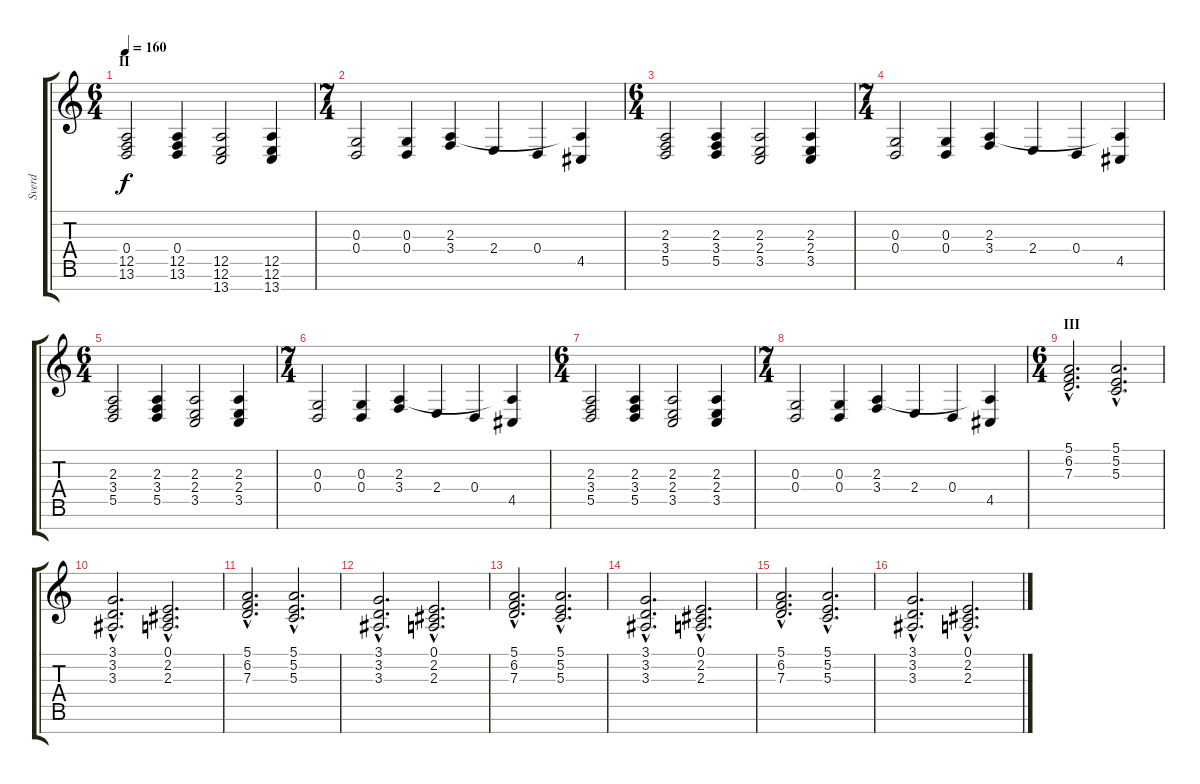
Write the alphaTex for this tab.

\track ("Sverd" "Sverd") {instrument synthstrings1}
\staff {score tabs}
\tuning (E4 B3 G3 D3 A2 E2 B1) {hide}
\ts (6 4)
\section ("" "II")
\tempo 160
\clef g2
\ks c
(0.4 12.5 13.6).2{dy f} (0.4 12.5 13.6).4 (12.5 12.6 13.7).2 (12.5 12.6 13.7).4 |
\ts (7 4)
(0.3 0.4).2 (0.3 0.4).4 (2.3 3.4).4 2.4.4 0.4.4 (2.3{t} 4.5).4 |
\ts (6 4)
(2.3 3.4 5.5).2 (2.3 3.4 5.5).4 (2.3 2.4 3.5).2 (2.3 2.4 3.5).4 |
\ts (7 4)
(0.3 0.4).2 (0.3 0.4).4 (2.3 3.4).4 2.4.4 0.4.4 (2.3{t} 4.5).4 |
\ts (6 4)
(2.3 3.4 5.5).2 (2.3 3.4 5.5).4 (2.3 2.4 3.5).2 (2.3 2.4 3.5).4 |
\ts (7 4)
(0.3 0.4).2 (0.3 0.4).4 (2.3 3.4).4 2.4.4 0.4.4 (2.3{t} 4.5).4 |
\ts (6 4)
(2.3 3.4 5.5).2 (2.3 3.4 5.5).4 (2.3 2.4 3.5).2 (2.3 2.4 3.5).4 |
\ts (7 4)
(0.3 0.4).2 (0.3 0.4).4 (2.3 3.4).4 2.4.4 0.4.4 (2.3{t} 4.5).4 |
\ts (6 4)
\section ("" "III")
(5.1{hac} 6.2{hac} 7.3{hac}).2{d} (5.1{hac} 5.2{hac} 5.3{hac}).2{d} |
(3.1{hac} 3.2{hac} 3.3{hac}).2{d} (0.1{hac} 2.2{hac} 2.3{hac}).2{d} |
(5.1{hac} 6.2{hac} 7.3{hac}).2{d} (5.1{hac} 5.2{hac} 5.3{hac}).2{d} |
(3.1{hac} 3.2{hac} 3.3{hac}).2{d} (0.1{hac} 2.2{hac} 2.3{hac}).2{d} |
(5.1{hac} 6.2{hac} 7.3{hac}).2{d} (5.1{hac} 5.2{hac} 5.3{hac}).2{d} |
(3.1{hac} 3.2{hac} 3.3{hac}).2{d} (0.1{hac} 2.2{hac} 2.3{hac}).2{d} |
(5.1{hac} 6.2{hac} 7.3{hac}).2{d} (5.1{hac} 5.2{hac} 5.3{hac}).2{d} |
(3.1{hac} 3.2{hac} 3.3{hac}).2{d} (0.1{hac} 2.2{hac} 2.3{hac}).2{d}
